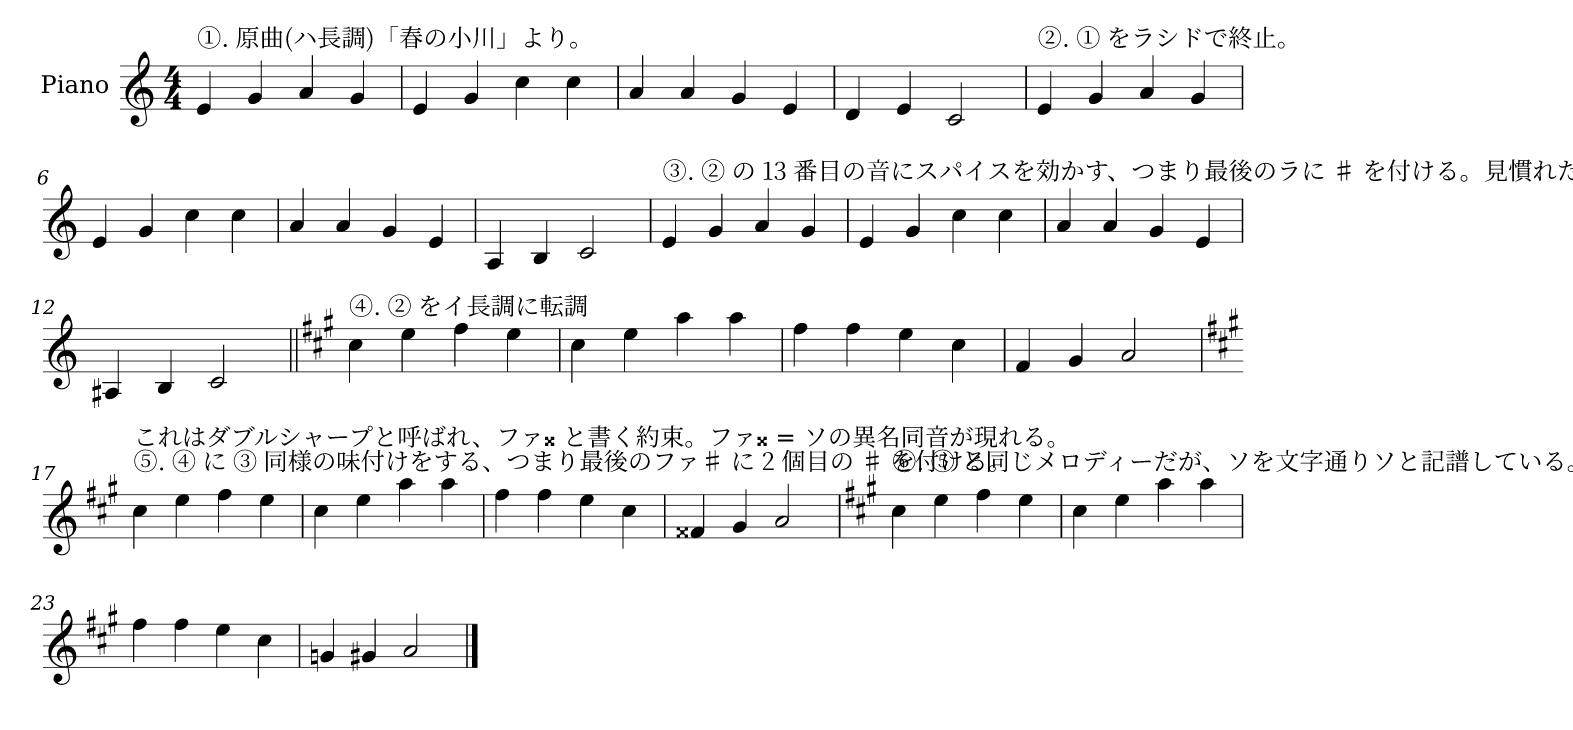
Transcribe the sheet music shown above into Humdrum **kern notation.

**kern
*part1
*staff1
*I"Piano
*I'Pno.
!!LO:LB:g=z
*clefG2
*k[]
*M4/4
=1
!LO:TX:a:t=①. 原曲(ハ長調)「春の小川」より。
4e/
4g/
4a/
4g/
=2
4e/
4g/
4cc\
4cc\
=3
4a/
4a/
4g/
4e/
=4
4d/
4e/
2c/
!!LO:LB:g=z
=5
*k[]
!LO:TX:a:t=②. ① をラシドで終止。
4e/
4g/
4a/
4g/
=6
4e/
4g/
4cc\
4cc\
=7
4a/
4a/
4g/
4e/
=8
4A/
4B/
2c/
!!LO:LB:g=z
=9
*k[]
!LO:TX:a:t=③. ② の 13 番目の音にスパイスを効かす、つまり最後のラに ♯ を付ける。見慣れたラ♯。
4e/
4g/
4a/
4g/
=10
4e/
4g/
4cc\
4cc\
=11
4a/
4a/
4g/
4e/
=12
4A#X/
4B/
2c/
!!LO:LB:g=z
=13||
*k[f#c#g#]
!LO:TX:a:t=④. ② をイ長調に転調
4cc#\
4ee\
4ff#\
4ee\
=14
4cc#\
4ee\
4aa\
4aa\
=15
4ff#\
4ff#\
4ee\
4cc#\
=16
4f#/
4g#/
2a/
!!LO:LB:g=z
=17
*k[f#c#g#]
!LO:TX:a:t=⑤. ④ に ③ 同様の味付けをする、つまり最後のファ♯ に 2 個目の ♯ を付ける。
!LO:TX:a:t=これはダブルシャープと呼ばれ、ファ𝄪 と書く約束。ファ𝄪 = ソの異名同音が現れる。
4cc#\
4ee\
4ff#\
4ee\
=18
4cc#\
4ee\
4aa\
4aa\
=19
4ff#\
4ff#\
4ee\
4cc#\
=20
4f##X/
4g#/
2a/
!!LO:LB:g=z
=21
*k[f#c#g#]
!LO:TX:a:t=⑥. ⑤ と同じメロディーだが、ソを文字通りソと記譜している。⑤ と ⑥ のどちらが自然かは言うまでもない。
4cc#\
4ee\
4ff#\
4ee\
=22
4cc#\
4ee\
4aa\
4aa\
=23
4ff#\
4ff#\
4ee\
4cc#\
=24
4gn/
4g#X/
2a/
==
*-
